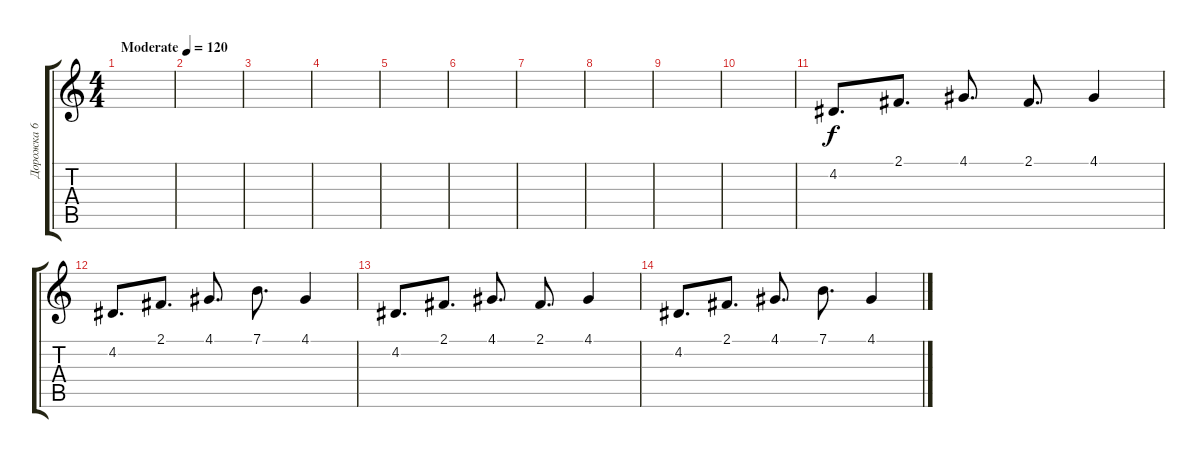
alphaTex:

\track ("Дорожка 6" "Дорожка 6") {instrument lead2sawtooth}
\staff {score tabs}
\tuning (E4 B3 G3 D3 A2 E2) {hide}
\ts (4 4)
\tempo (120 "Moderate")
\clef g2
\ks c
|
|
|
|
|
|
|
|
|
|
4.2.8{d} 2.1.8{d} 4.1.8{d} 2.1.8{d} 4.1.4 |
4.2.8{d} 2.1.8{d} 4.1.8{d} 7.1.8{d} 4.1.4 |
4.2.8{d} 2.1.8{d} 4.1.8{d} 2.1.8{d} 4.1.4 |
4.2.8{d} 2.1.8{d} 4.1.8{d} 7.1.8{d} 4.1.4
